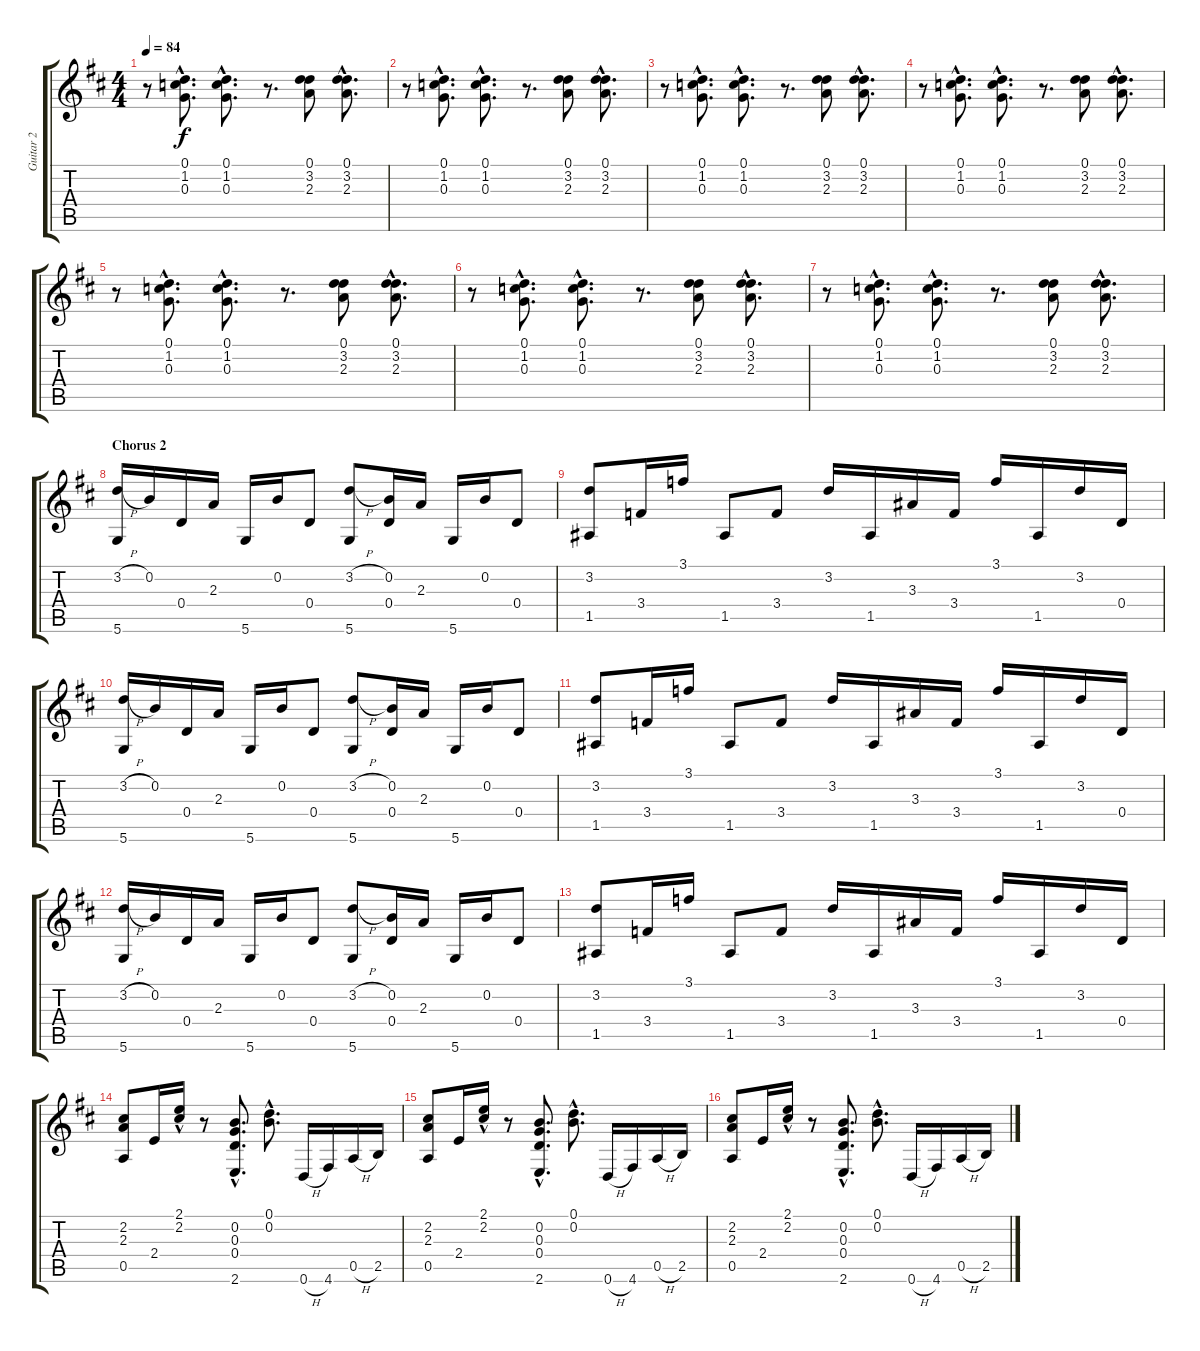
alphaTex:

\track ("Guitar 2" "Guitar 2") {instrument acousticguitarsteel}
\staff {score tabs}
\tuning (D4 B3 G3 D3 A2 D2) {hide}
\ts (4 4)
\tempo 84
\clef g2
\ks d
r.8{dy f} (0.1{hac} 1.2{hac} 0.3{hac}).8{d} (0.1{hac} 1.2{hac} 0.3{hac}).8{d} r.8{d} (0.1 3.2 2.3).8 (0.1{hac} 3.2{hac} 2.3{hac}).8{d} |
r.8 (0.1{hac} 1.2{hac} 0.3{hac}).8{d} (0.1{hac} 1.2{hac} 0.3{hac}).8{d} r.8{d} (0.1 3.2 2.3).8 (0.1{hac} 3.2{hac} 2.3{hac}).8{d} |
r.8 (0.1{hac} 1.2{hac} 0.3{hac}).8{d} (0.1{hac} 1.2{hac} 0.3{hac}).8{d} r.8{d} (0.1 3.2 2.3).8 (0.1{hac} 3.2{hac} 2.3{hac}).8{d} |
r.8 (0.1{hac} 1.2{hac} 0.3{hac}).8{d} (0.1{hac} 1.2{hac} 0.3{hac}).8{d} r.8{d} (0.1 3.2 2.3).8 (0.1{hac} 3.2{hac} 2.3{hac}).8{d} |
r.8 (0.1{hac} 1.2{hac} 0.3{hac}).8{d} (0.1{hac} 1.2{hac} 0.3{hac}).8{d} r.8{d} (0.1 3.2 2.3).8 (0.1{hac} 3.2{hac} 2.3{hac}).8{d} |
r.8 (0.1{hac} 1.2{hac} 0.3{hac}).8{d} (0.1{hac} 1.2{hac} 0.3{hac}).8{d} r.8{d} (0.1 3.2 2.3).8 (0.1{hac} 3.2{hac} 2.3{hac}).8{d} |
r.8 (0.1{hac} 1.2{hac} 0.3{hac}).8{d} (0.1{hac} 1.2{hac} 0.3{hac}).8{d} r.8{d} (0.1 3.2 2.3).8 (0.1{hac} 3.2{hac} 2.3{hac}).8{d} |
\section ("" "Chorus 2")
(3.2{h} 5.6).16 0.2.16 0.4.16 2.3.16 5.6.16 0.2.16 0.4.8 (3.2{h} 5.6).8 (0.2 0.4).16 2.3.16 5.6.16 0.2.16 0.4.8 |
(3.2 1.5).8 3.4.16 3.1.16 1.5.8 3.4.8 3.2.16 1.5.16 3.3.16 3.4.16 3.1.16 1.5.16 3.2.16 0.4.16 |
(3.2{h} 5.6).16 0.2.16 0.4.16 2.3.16 5.6.16 0.2.16 0.4.8 (3.2{h} 5.6).8 (0.2 0.4).16 2.3.16 5.6.16 0.2.16 0.4.8 |
(3.2 1.5).8 3.4.16 3.1.16 1.5.8 3.4.8 3.2.16 1.5.16 3.3.16 3.4.16 3.1.16 1.5.16 3.2.16 0.4.16 |
(3.2{h} 5.6).16 0.2.16 0.4.16 2.3.16 5.6.16 0.2.16 0.4.8 (3.2{h} 5.6).8 (0.2 0.4).16 2.3.16 5.6.16 0.2.16 0.4.8 |
(3.2 1.5).8 3.4.16 3.1.16 1.5.8 3.4.8 3.2.16 1.5.16 3.3.16 3.4.16 3.1.16 1.5.16 3.2.16 0.4.16 |
(2.2 2.3 0.5).8 2.4.16 (2.1{hac} 2.2{hac}).16 r.8 (0.2{hac} 0.3{hac} 0.4{hac} 2.6{hac}).8{d} (0.1{hac} 0.2{hac}).8{d} 0.6{h}.16 4.6.16 0.5{h}.16 2.5.16 |
(2.2 2.3 0.5).8 2.4.16 (2.1{hac} 2.2{hac}).16 r.8 (0.2{hac} 0.3{hac} 0.4{hac} 2.6{hac}).8{d} (0.1{hac} 0.2{hac}).8{d} 0.6{h}.16 4.6.16 0.5{h}.16 2.5.16 |
(2.2 2.3 0.5).8 2.4.16 (2.1{hac} 2.2{hac}).16 r.8 (0.2{hac} 0.3{hac} 0.4{hac} 2.6{hac}).8{d} (0.1{hac} 0.2{hac}).8{d} 0.6{h}.16 4.6.16 0.5{h}.16 2.5.16
